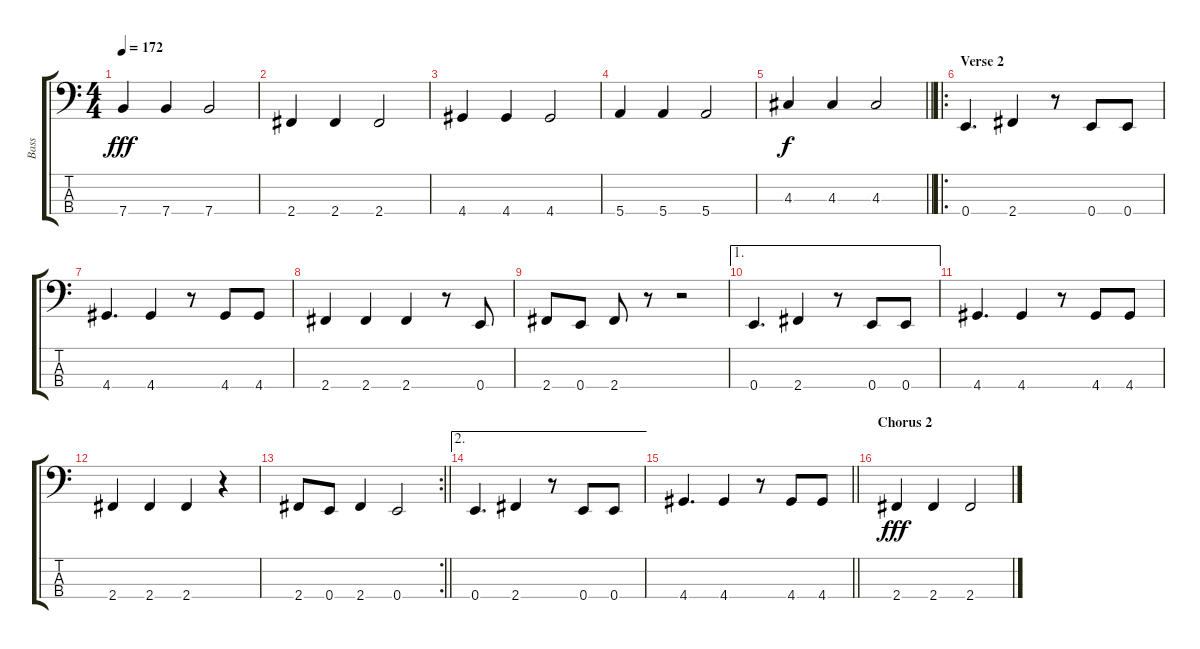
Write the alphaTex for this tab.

\track ("Bass" "Bass") {instrument electricbasspick}
\staff {score tabs}
\tuning (G2 D2 A1 E1) {hide}
\ts (4 4)
\tempo 172
\clef f4
\ks c
7.4.4{dy fff} 7.4.4 7.4.2 |
2.4.4 2.4.4 2.4.2 |
4.4.4 4.4.4 4.4.2 |
5.4.4 5.4.4 5.4.2 |
\barLineRight lightlight
4.3.4{dy f} 4.3.4 4.3.2 |
\ro
\section ("" "Verse 2")
0.4.4{d} 2.4.4 r.8 0.4.8 0.4.8 |
4.4.4{d} 4.4.4 r.8 4.4.8 4.4.8 |
2.4.4 2.4.4 2.4.4 r.8 0.4.8 |
2.4.8 0.4.8 2.4.8 r.8 r.2 |
\ae 1
0.4.4{d} 2.4.4 r.8 0.4.8 0.4.8 |
4.4.4{d} 4.4.4 r.8 4.4.8 4.4.8 |
2.4.4 2.4.4 2.4.4 r.4 |
\rc 2
\barLineRight lightlight
2.4.8 0.4.8 2.4.4 0.4.2 |
\ae 2
0.4.4{d} 2.4.4 r.8 0.4.8 0.4.8 |
\barLineRight lightlight
4.4.4{d} 4.4.4 r.8 4.4.8 4.4.8 |
\section ("" "Chorus 2")
2.4.4{dy fff} 2.4.4 2.4.2
